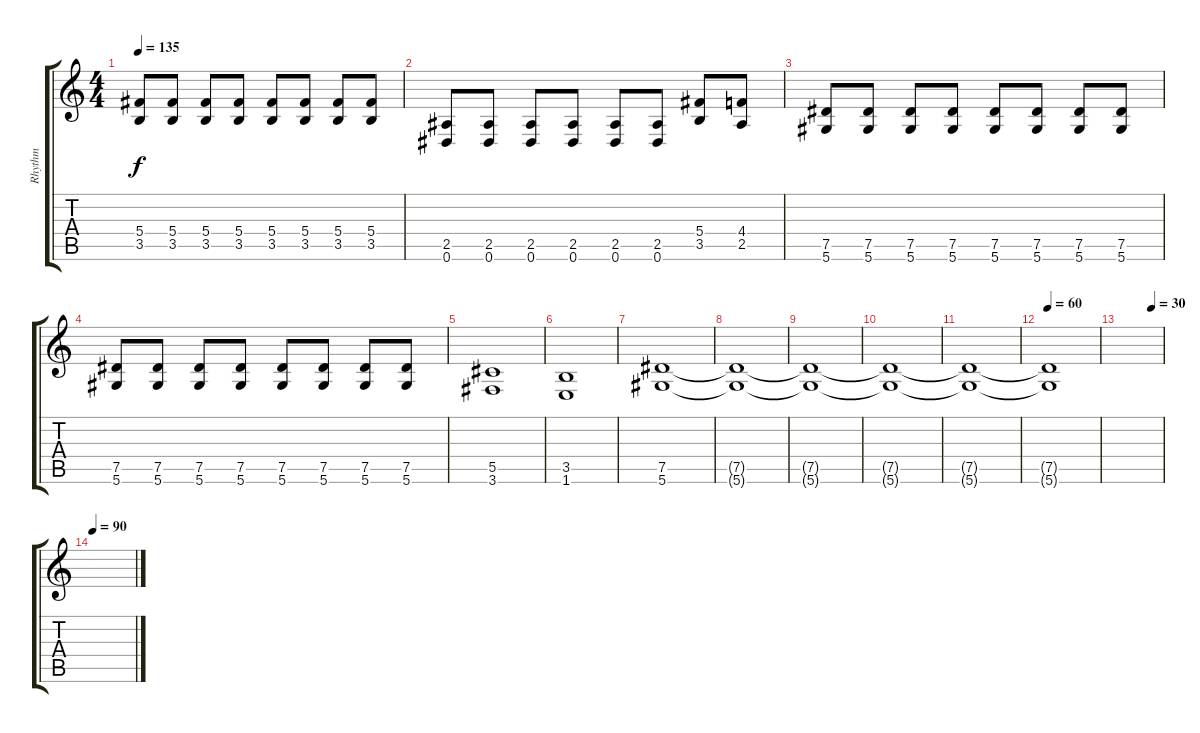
\track ("Rhythm" "Rhythm") {instrument overdrivenguitar}
\staff {score tabs}
\tuning (Eb4 Bb3 Gb3 Db3 Ab2 Eb2) {hide}
\ts (4 4)
\tempo 135
\clef g2
\ks c
(5.4 3.5).8{dy f} (5.4 3.5).8 (5.4 3.5).8 (5.4 3.5).8 (5.4 3.5).8 (5.4 3.5).8 (5.4 3.5).8 (5.4 3.5).8 |
(2.5 0.6).8 (2.5 0.6).8 (2.5 0.6).8 (2.5 0.6).8 (2.5 0.6).8 (2.5 0.6).8 (5.4 3.5).8 (4.4 2.5).8 |
(7.5 5.6).8 (7.5 5.6).8 (7.5 5.6).8 (7.5 5.6).8 (7.5 5.6).8 (7.5 5.6).8 (7.5 5.6).8 (7.5 5.6).8 |
(7.5 5.6).8 (7.5 5.6).8 (7.5 5.6).8 (7.5 5.6).8 (7.5 5.6).8 (7.5 5.6).8 (7.5 5.6).8 (7.5 5.6).8 |
(5.5 3.6).1 |
(3.5 1.6).1 |
(7.5 5.6).1{volume 9} |
(7.5{t} 5.6{t}).1{volume 6} |
(7.5{t} 5.6{t}).1 |
(7.5{t} 5.6{t}).1 |
(7.5{t} 5.6{t}).1{volume 0} |
\tempo 60
(7.5{t} 5.6{t}).1 |
\tempo (30 0.75)
|
\tempo 90
